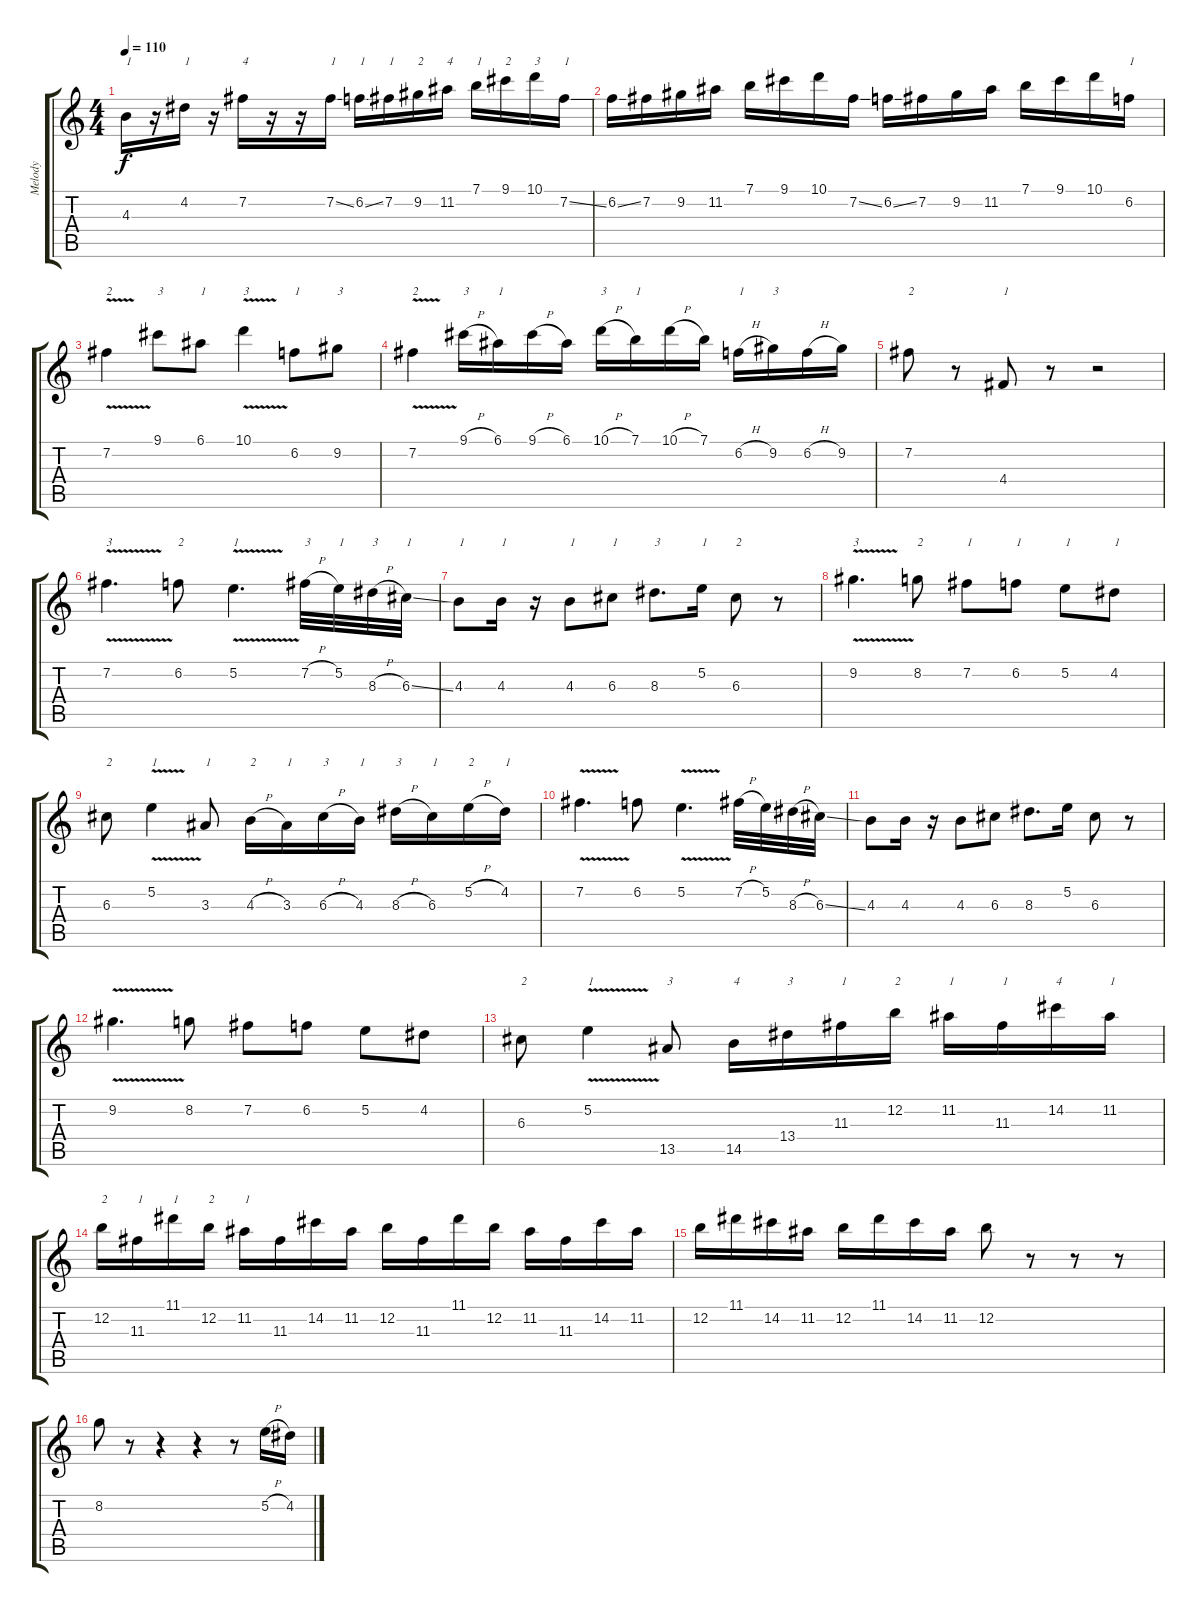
\track ("Melody" "Melody") {instrument distortionguitar}
\staff {score tabs}
\tuning (E4 B3 G3 D3 A2 E2) {hide}
\ts (4 4)
\tempo 110
\clef g2
\ks c
4.3.16{txt "1" dy f} r.16 4.2.16{txt "1"} r.16 7.2.16{txt "4"} r.16 r.16 7.2{ss}.16{txt "1"} 6.2{ss}.16{txt "1"} 7.2.16{txt "1"} 9.2.16{txt "2"} 11.2.16{txt "4"} 7.1.16{txt "1"} 9.1.16{txt "2"} 10.1.16{txt "3"} 7.2{ss}.16{txt "1"} |
6.2{ss}.16 7.2.16 9.2.16 11.2.16 7.1.16 9.1.16 10.1.16 7.2{ss}.16 6.2{ss}.16 7.2.16 9.2.16 11.2.16 7.1.16 9.1.16 10.1.16 6.2.16{txt "1"} |
7.2{v}.4{txt "2"} 9.1.8{txt "3"} 6.1.8{txt "1"} 10.1{v}.4{txt "3"} 6.2.8{txt "1"} 9.2.8{txt "3"} |
7.2{v}.4{txt "2"} 9.1{h}.16{txt "3"} 6.1.16{txt "1"} 9.1{h}.16 6.1.16 10.1{h}.16{txt "3"} 7.1.16{txt "1"} 10.1{h}.16 7.1.16 6.2{h}.16{txt "1"} 9.2.16{txt "3"} 6.2{h}.16 9.2.16 |
7.2.8{txt "2"} r.8 4.4.8{txt "1"} r.8 r.2 |
7.2{v}.4{d txt "3"} 6.2.8{txt "2"} 5.2{v}.4{d txt "1"} 7.2{h}.32{txt "3"} 5.2.32{txt "1"} 8.3{h}.32{txt "3"} 6.3{ss}.32{txt "1"} |
4.3.8{txt "1"} 4.3.16{txt "1"} r.16 4.3.8{txt "1"} 6.3.8{txt "1"} 8.3.8{d txt "3"} 5.2.16{txt "1"} 6.3.8{txt "2"} r.8 |
9.2{v}.4{d txt "3"} 8.2.8{txt "2"} 7.2.8{txt "1"} 6.2.8{txt "1"} 5.2.8{txt "1"} 4.2.8{txt "1"} |
6.3.8{txt "2"} 5.2{v}.4{txt "1"} 3.3.8{txt "1"} 4.3{h}.16{txt "2"} 3.3.16{txt "1"} 6.3{h}.16{txt "3"} 4.3.16{txt "1"} 8.3{h}.16{txt "3"} 6.3.16{txt "1"} 5.2{h}.16{txt "2"} 4.2.16{txt "1"} |
7.2{v}.4{d} 6.2.8 5.2{v}.4{d} 7.2{h}.32 5.2.32 8.3{h}.32 6.3{ss}.32 |
4.3.8 4.3.16 r.16 4.3.8 6.3.8 8.3.8{d} 5.2.16 6.3.8 r.8 |
9.2{v}.4{d} 8.2.8 7.2.8 6.2.8 5.2.8 4.2.8 |
6.3.8{txt "2"} 5.2{v}.4{txt "1"} 13.5.8{txt "3"} 14.5.16{txt "4"} 13.4.16{txt "3"} 11.3.16{txt "1"} 12.2.16{txt "2"} 11.2.16{txt "1"} 11.3.16{txt "1"} 14.2.16{txt "4"} 11.2.16{txt "1"} |
12.2.16{txt "2"} 11.3.16{txt "1"} 11.1.16{txt "1"} 12.2.16{txt "2"} 11.2.16{txt "1"} 11.3.16 14.2.16 11.2.16 12.2.16 11.3.16 11.1.16 12.2.16 11.2.16 11.3.16 14.2.16 11.2.16 |
12.2.16 11.1.16 14.2.16 11.2.16 12.2.16 11.1.16 14.2.16 11.2.16 12.2.8 r.8 r.8 r.8 |
8.2.8 r.8 r.4 r.4 r.8 5.2{h}.16 4.2.16
